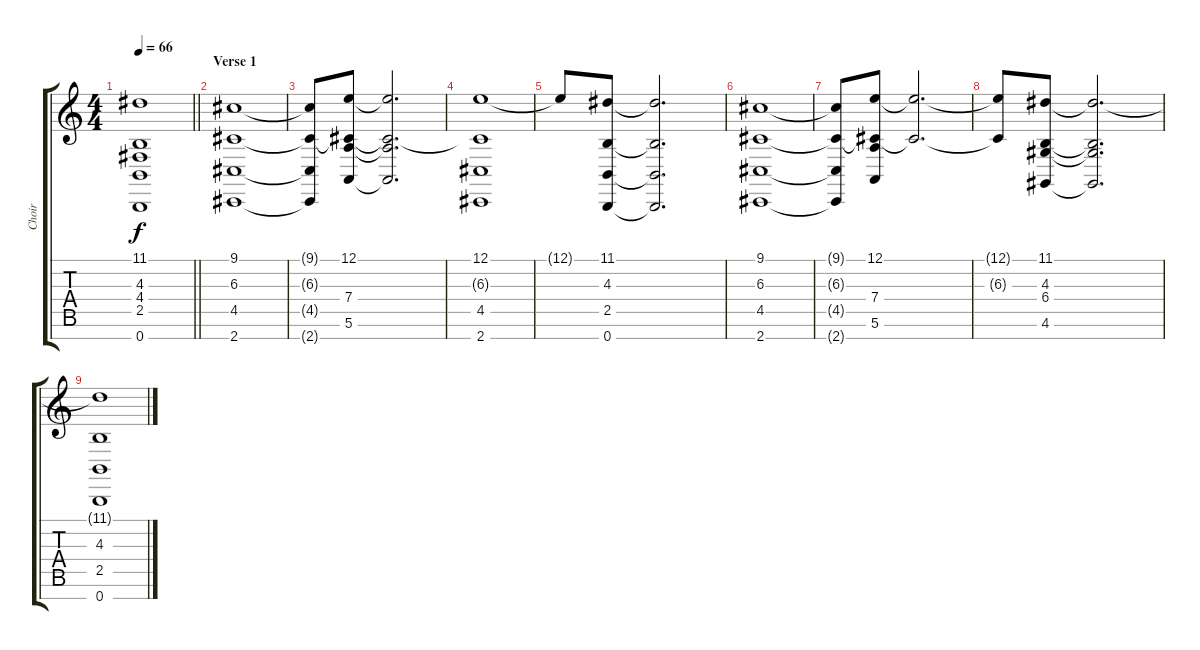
\track ("Choir" "Choir") {instrument choiraahs}
\staff {score tabs}
\tuning (E4 B3 G3 D3 A2 E2 B1) {hide}
\ts (4 4)
\tempo 66
\clef g2
\barLineRight lightlight
\ks c
(11.1 4.3 4.4 2.5 0.7).1{dy f} |
\section ("" "Verse 1")
(9.1 6.3 4.5 2.7).1 |
(9.1{t} 6.3{t} 4.5{t} 2.7{t}).8 (12.1 6.3{t} 7.4 5.6).8 (12.1{t} 6.3{t} 7.4{t} 5.6{t}).2{d} |
(12.1 6.3{t} 4.5 2.7).1 |
12.1{t}.8 (11.1 4.3 2.5 0.7).8 (11.1{t} 4.3{t} 2.5{t} 0.7{t}).2{d} |
(9.1 6.3 4.5 2.7).1 |
(9.1{t} 6.3{t} 4.5{t} 2.7{t}).8 (12.1 6.3{t} 7.4 5.6).8 (12.1{t} 6.3{t}).2{d} |
(12.1{t} 6.3{t}).8 (11.1 4.3 6.4 4.6).8 (11.1{t} 4.3{t} 6.4{t} 4.6{t}).2{d} |
(11.1{t} 4.3 2.5 0.7).1
